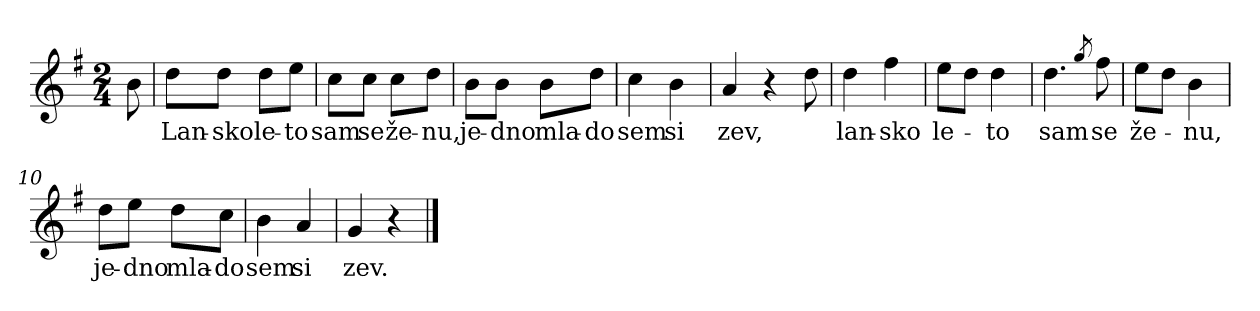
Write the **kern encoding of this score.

**kern	**text
*part1	*part1
*staff1	*staff1
*clefG2	*
*k[f#]	*
*G:	*
*M2/4	*
*MM112	*
=	=
8b\	.
=1	=1
8dd\L	Lan-
8dd\J	-sko
8dd\L	le-
8ee\J	-to
=2	=2
8cc\L	sam
8cc\J	se
8cc\L	že-
8dd\J	-nu,
=3	=3
8b\L	je-
8b\J	-dno
8b\L	mla-
8dd\J	-do
=4	=4
4cc\	sem
4b\	si
=5	=5
4a/	zev,
4r	.
8dd\	.
=6	=6
4dd\	lan-
4ff#\	-sko
=7	=7
8ee\L	le-
8dd\J	.
4dd\	-to
!!LO:LB:g=z
=8	=8
4.dd\	sam
8qgg/	.
8ff#\	se
=9	=9
8ee\L	že-
8dd\J	.
4b\	-nu,
=10	=10
8dd\L	je-
8ee\J	-dno
8dd\L	mla-
8cc\J	-do
=11	=11
4b\	sem
4a/	si
=12	=12
4g/	zev.
4r	.
==	==
*-	*-
